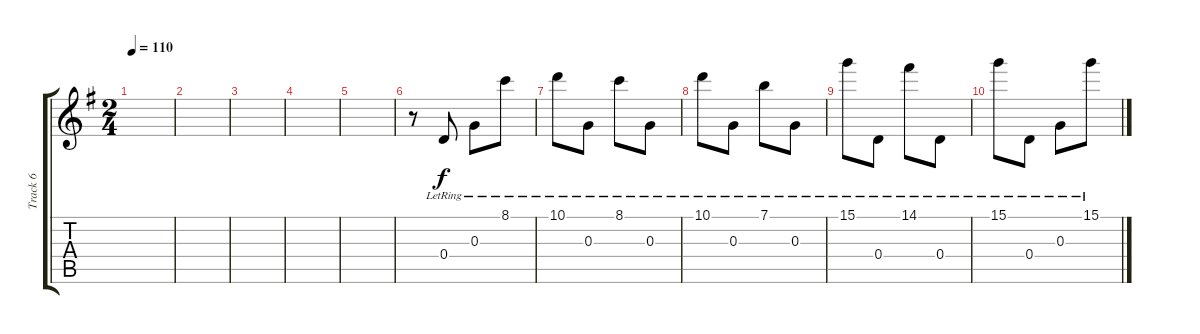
\track ("Track 6" "Track 6") {instrument acousticguitarnylon}
\staff {score tabs}
\tuning (E4 B3 G3 D3 A2 E2) {hide}
\ts (2 4)
\tempo 110
\clef g2
\ks g
|
|
|
|
|
r.8 0.4{lr}.8 0.3{lr}.8 8.1{lr}.8 |
10.1{lr}.8 0.3{lr}.8 8.1{lr}.8 0.3{lr}.8 |
10.1{lr}.8 0.3{lr}.8 7.1{lr}.8 0.3{lr}.8 |
15.1{lr}.8 0.4{lr}.8 14.1{lr}.8 0.4{lr}.8 |
15.1{lr}.8 0.4{lr}.8 0.3{lr}.8 15.1{lr}.8
